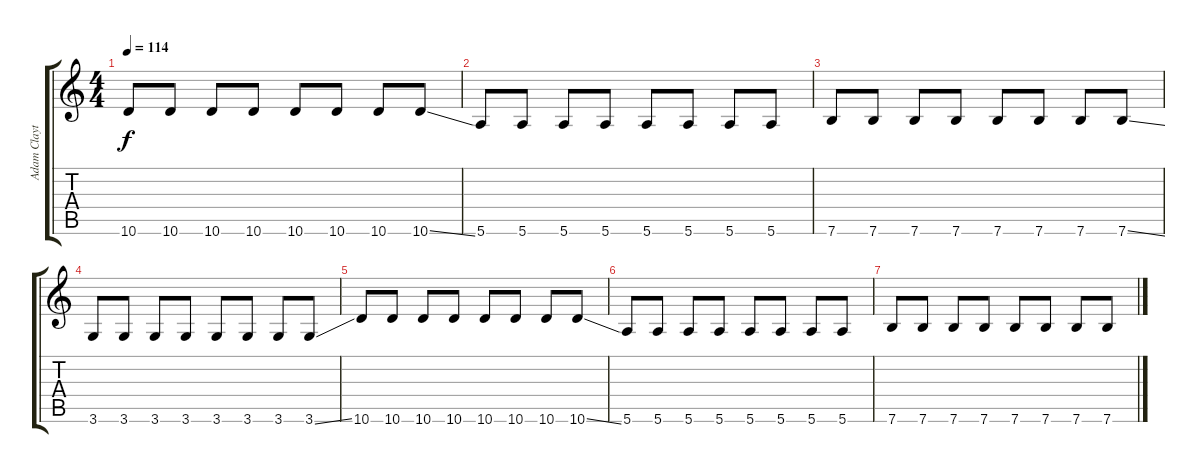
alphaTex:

\track ("Adam Clayton Basses" "Adam Clayt") {instrument electricbassfinger}
\staff {score tabs}
\tuning (E4 B3 G3 D3 A2 E2) {hide}
\ts (4 4)
\tempo 114
\clef g2
\ks c
10.6.8{dy f} 10.6.8 10.6.8 10.6.8 10.6.8 10.6.8 10.6.8 10.6{ss}.8 |
5.6.8 5.6.8 5.6.8 5.6.8 5.6.8 5.6.8 5.6.8 5.6.8 |
7.6.8 7.6.8 7.6.8 7.6.8 7.6.8 7.6.8 7.6.8 7.6{ss}.8 |
3.6.8 3.6.8 3.6.8 3.6.8 3.6.8 3.6.8 3.6.8 3.6{ss}.8 |
10.6.8 10.6.8 10.6.8 10.6.8 10.6.8 10.6.8 10.6.8 10.6{ss}.8 |
5.6.8 5.6.8 5.6.8 5.6.8 5.6.8 5.6.8 5.6.8 5.6.8 |
7.6.8 7.6.8 7.6.8 7.6.8 7.6.8 7.6.8 7.6.8 7.6.8
